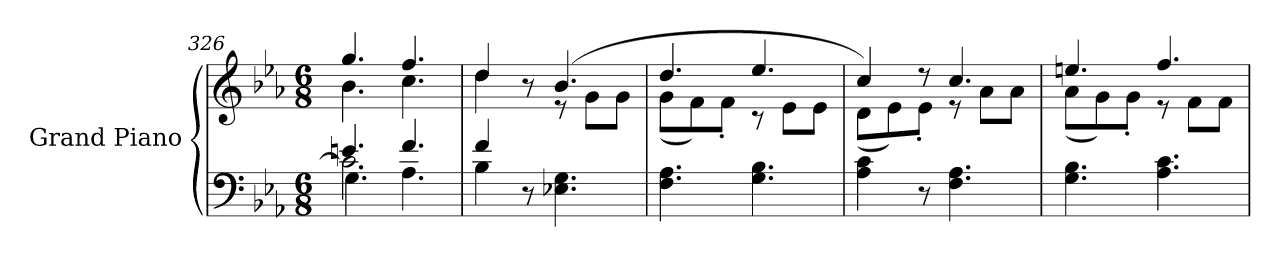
**kern	**kern
*part1	*part1
*staff2	*staff1
*I"Grand Piano	*
*I'Pno.	*
*clefF4	*clefG2
*k[b-e-a-]	*k[b-e-a-]
*M6/8	*M6/8
=326	=326
*^	*^
*	*^	*	*
4.en/	2.c\]	4.G\	4.gg/	4.b-\
4.f/	.	4.A-\	4.ff/	4.cc\
*	*v	*v	*	*
=327	=327	=327	=327
4f/	4B-\	4dd/	4dd\
8r	2ryy	8r	8ryy
4.E-X\ 4.G\	.	(4.b-/	8r
.	.	.	8g\L
.	.	.	8g\J
*v	*v	*	*
=328	=328	=328
4.F\ 4.A-\	4.dd/	(8g\L
.	.	8f\)
.	.	8f'\J
4.G\ 4.B-\	4.ee-/	8r
.	.	8e-\L
.	.	8e-\J
=329	=329	=329
4A-\ 4c\	4cc/)	(8d\L
.	.	8e-\)
8r	8r	8e-'\J
4.F\ 4.A-\	4.cc/	8r
.	.	8a-\L
.	.	8a-\J
!!LO:LB:g=z	!!
=330	=330	=330
4.G\ 4.B-\	4.een/	(8a-\L
.	.	8g\)
.	.	8g'\J
4.A-\ 4.c\	4.ff/	8r
.	.	8f\L
.	.	8f\J
*	*v	*v
=	=
*-	*-
